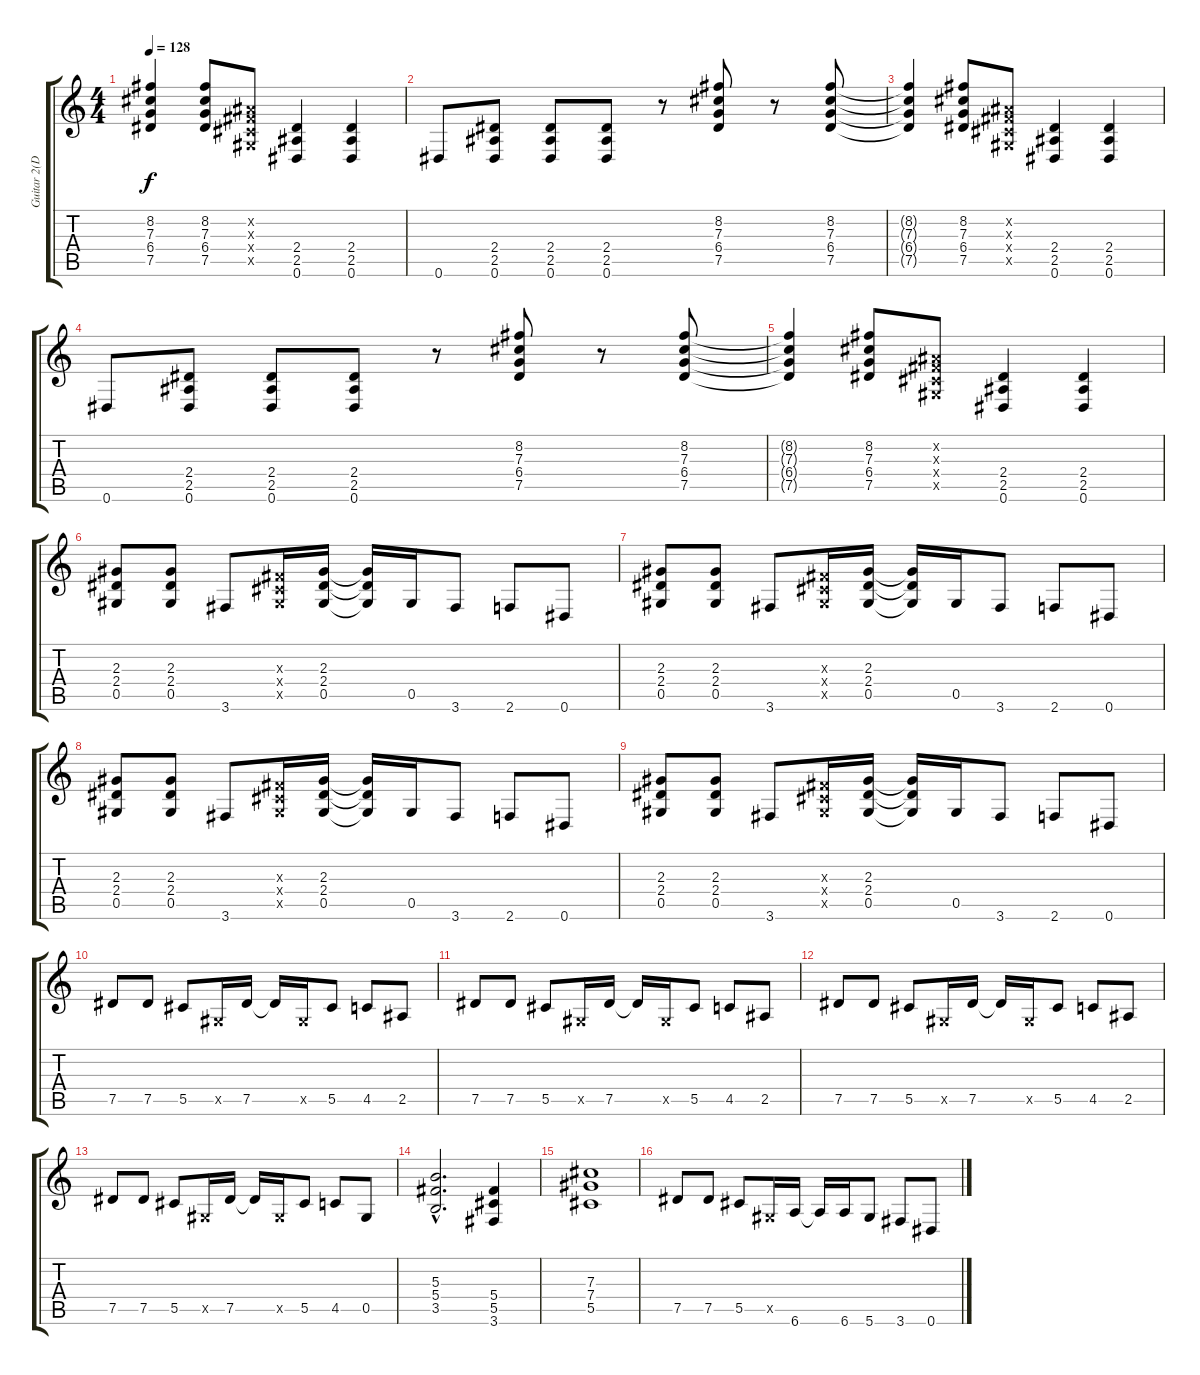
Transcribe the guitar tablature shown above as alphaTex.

\track ("Guitar 2(Dist)" "Guitar 2(D") {instrument overdrivenguitar}
\staff {score tabs}
\tuning (Eb4 Bb3 Gb3 Db3 Ab2 Eb2) {hide}
\ts (4 4)
\tempo 128
\clef g2
\ks c
(8.2{t} 7.3{t} 6.4{t} 7.5{t}).4{dy f} (8.2 7.3 6.4 7.5).8 (0.2{x} 0.3{x} 0.4{x} 0.5{x}).8 (2.4 2.5 0.6).4 (2.4 2.5 0.6).4 |
0.6.8 (2.4 2.5 0.6).8 (2.4 2.5 0.6).8 (2.4 2.5 0.6).8 r.8 (8.2 7.3 6.4 7.5).8 r.8 (8.2 7.3 6.4 7.5).8 |
(8.2{t} 7.3{t} 6.4{t} 7.5{t}).4 (8.2 7.3 6.4 7.5).8 (0.2{x} 0.3{x} 0.4{x} 0.5{x}).8 (2.4 2.5 0.6).4 (2.4 2.5 0.6).4 |
0.6.8 (2.4 2.5 0.6).8 (2.4 2.5 0.6).8 (2.4 2.5 0.6).8 r.8 (8.2 7.3 6.4 7.5).8 r.8 (8.2 7.3 6.4 7.5).8 |
(8.2{t} 7.3{t} 6.4{t} 7.5{t}).4 (8.2 7.3 6.4 7.5).8 (0.2{x} 0.3{x} 0.4{x} 0.5{x}).8 (2.4 2.5 0.6).4 (2.4 2.5 0.6).4 |
(2.3 2.4 0.5).8 (2.3 2.4 0.5).8 3.6.8 (0.3{x} 0.4{x} 0.5{x}).16 (2.3 2.4 0.5).16 (2.3{t} 2.4{t} 0.5{t}).16 0.5.16 3.6.8 2.6.8 0.6.8 |
(2.3 2.4 0.5).8 (2.3 2.4 0.5).8 3.6.8 (0.3{x} 0.4{x} 0.5{x}).16 (2.3 2.4 0.5).16 (2.3{t} 2.4{t} 0.5{t}).16 0.5.16 3.6.8 2.6.8 0.6.8 |
(2.3 2.4 0.5).8 (2.3 2.4 0.5).8 3.6.8 (0.3{x} 0.4{x} 0.5{x}).16 (2.3 2.4 0.5).16 (2.3{t} 2.4{t} 0.5{t}).16 0.5.16 3.6.8 2.6.8 0.6.8 |
(2.3 2.4 0.5).8 (2.3 2.4 0.5).8 3.6.8 (0.3{x} 0.4{x} 0.5{x}).16 (2.3 2.4 0.5).16 (2.3{t} 2.4{t} 0.5{t}).16 0.5.16 3.6.8 2.6.8 0.6.8 |
7.5.8 7.5.8 5.5.8 0.5{x}.16 7.5.16 7.5{t}.16 0.5{x}.16 5.5.8 4.5.8 2.5.8 |
7.5.8 7.5.8 5.5.8 0.5{x}.16 7.5.16 7.5{t}.16 0.5{x}.16 5.5.8 4.5.8 2.5.8 |
7.5.8 7.5.8 5.5.8 0.5{x}.16 7.5.16 7.5{t}.16 0.5{x}.16 5.5.8 4.5.8 2.5.8 |
7.5.8 7.5.8 5.5.8 0.5{x}.16 7.5.16 7.5{t}.16 0.5{x}.16 5.5.8 4.5.8 0.5.8 |
(5.3{hac} 5.4{hac} 3.5{hac}).2{d} (5.4 5.5 3.6).4 |
(7.3 7.4 5.5).1 |
7.5.8 7.5.8 5.5.8 0.5{x}.16 6.6.16 6.6{t}.16 6.6.16 5.6.8 3.6.8 0.6.8
